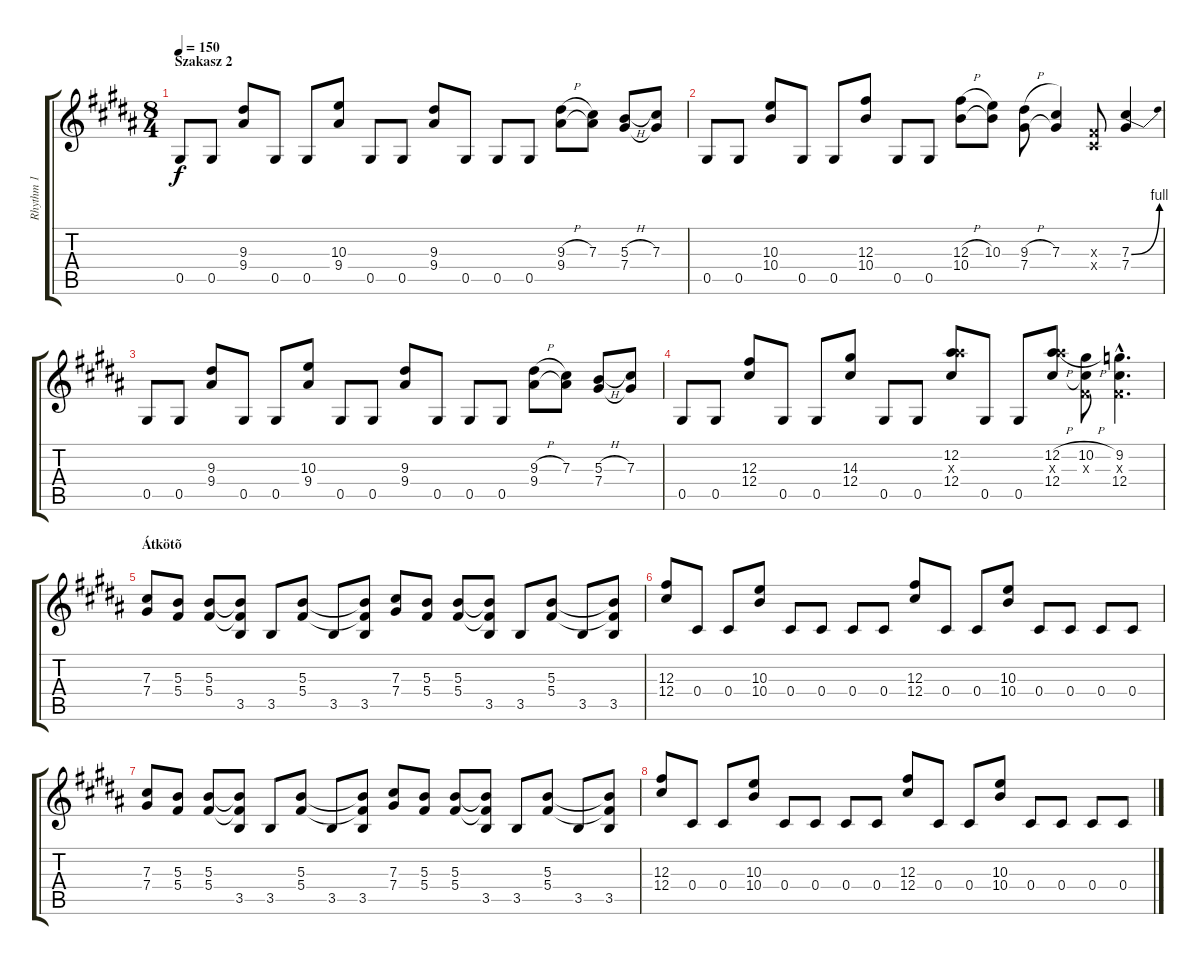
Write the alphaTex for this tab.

\track ("Rhythm 1" "Rhythm 1") {instrument overdrivenguitar}
\staff {score tabs}
\tuning (Eb4 Bb3 Gb3 Db3 Ab2 Eb2) {hide}
\ts (8 4)
\section ("" "Szakasz 2")
\tempo 150
\clef g2
\ks g#minor
0.5.8{dy f} 0.5.8 (9.3 9.4).8 0.5.8 0.5.8 (10.3 9.4).8 0.5.8 0.5.8 (9.3 9.4).8 0.5.8 0.5.8 0.5.8 (9.3{h} 9.4).8 (7.3 9.4{t}).8 (5.3{h} 7.4).8 (7.3 7.4{t}).8 |
0.5.8 0.5.8 (10.3 10.4).8 0.5.8 0.5.8 (12.3 10.4).8 0.5.8 0.5.8 (12.3{h} 10.4).8 (10.3 10.4{t}).8 (9.3{h} 7.4).8 (7.3 7.4{t}).4 (0.3{x} 0.4{x}).8 (7.3{be (bend 0 0 60 4)} 7.4).4 |
0.5.8 0.5.8 (9.3 9.4).8 0.5.8 0.5.8 (10.3 9.4).8 0.5.8 0.5.8 (9.3 9.4).8 0.5.8 0.5.8 0.5.8 (9.3{h} 9.4).8 (7.3 9.4{t}).8 (5.3{h} 7.4).8 (7.3 7.4{t}).8 |
0.5.8 0.5.8 (12.3 12.4).8 0.5.8 0.5.8 (14.3 12.4).8 0.5.8 0.5.8 (12.2 16.3{x} 12.4).8 0.5.8 0.5.8 (12.2{h} 16.3{x} 12.4).8 (10.2{h} 0.3{x} 12.4{t}).8 (9.2{hac} 0.3{hac x} 12.4{hac}).4{d} |
\section ("" "Átkötõ")
(7.3 7.4).8 (5.3 5.4).8 (5.3 5.4).8 (5.3{t} 5.4{t} 3.5).8 3.5.8 (5.3 5.4).8 3.5.8 (5.3{t} 5.4{t} 3.5).8 (7.3 7.4).8 (5.3 5.4).8 (5.3 5.4).8 (5.3{t} 5.4{t} 3.5).8 3.5.8 (5.3 5.4).8 3.5.8 (5.3{t} 5.4{t} 3.5).8 |
(12.3 12.4).8 0.4.8 0.4.8 (10.3 10.4).8 0.4.8 0.4.8 0.4.8 0.4.8 (12.3 12.4).8 0.4.8 0.4.8 (10.3 10.4).8 0.4.8 0.4.8 0.4.8 0.4.8 |
(7.3 7.4).8 (5.3 5.4).8 (5.3 5.4).8 (5.3{t} 5.4{t} 3.5).8 3.5.8 (5.3 5.4).8 3.5.8 (5.3{t} 5.4{t} 3.5).8 (7.3 7.4).8 (5.3 5.4).8 (5.3 5.4).8 (5.3{t} 5.4{t} 3.5).8 3.5.8 (5.3 5.4).8 3.5.8 (5.3{t} 5.4{t} 3.5).8 |
(12.3 12.4).8 0.4.8 0.4.8 (10.3 10.4).8 0.4.8 0.4.8 0.4.8 0.4.8 (12.3 12.4).8 0.4.8 0.4.8 (10.3 10.4).8 0.4.8 0.4.8 0.4.8 0.4.8
